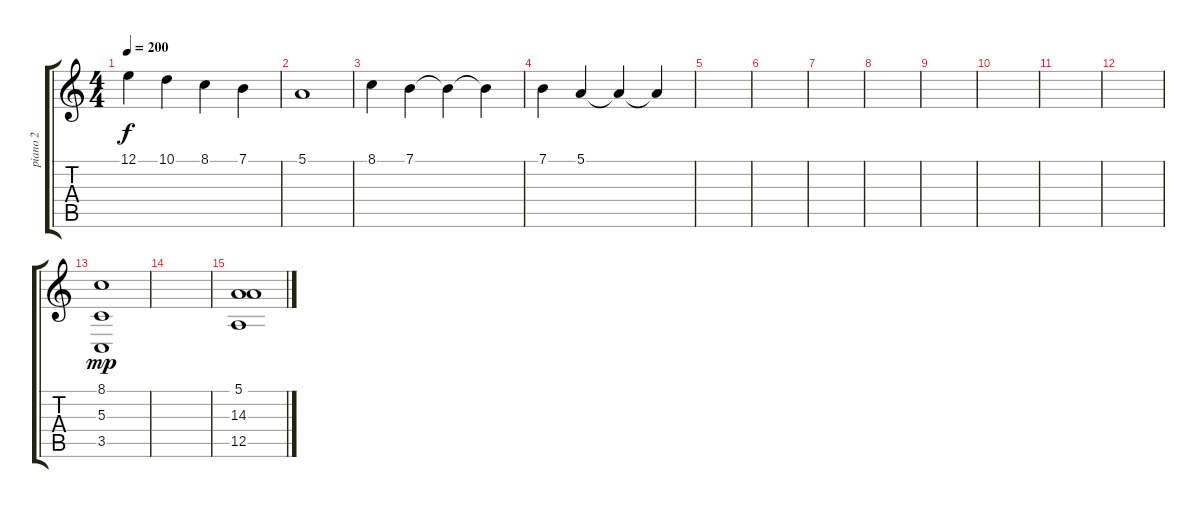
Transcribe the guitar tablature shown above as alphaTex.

\track ("piano 2" "piano 2") {instrument acousticgrandpiano}
\staff {score tabs}
\tuning (E4 B3 G3 D3 A2 E2) {hide}
\ts (4 4)
\tempo 200
\clef g2
\ks c
12.1.4{dy f} 10.1.4 8.1.4 7.1.4 |
5.1.1 |
8.1.4 7.1.4 7.1{t}.4 7.1{t}.4 |
7.1.4 5.1.4 5.1{t}.4 5.1{t}.4 |
|
|
|
|
|
|
|
|
(8.1 5.3 3.5).1{dy mp} |
|
(5.1 14.3 12.5).1
